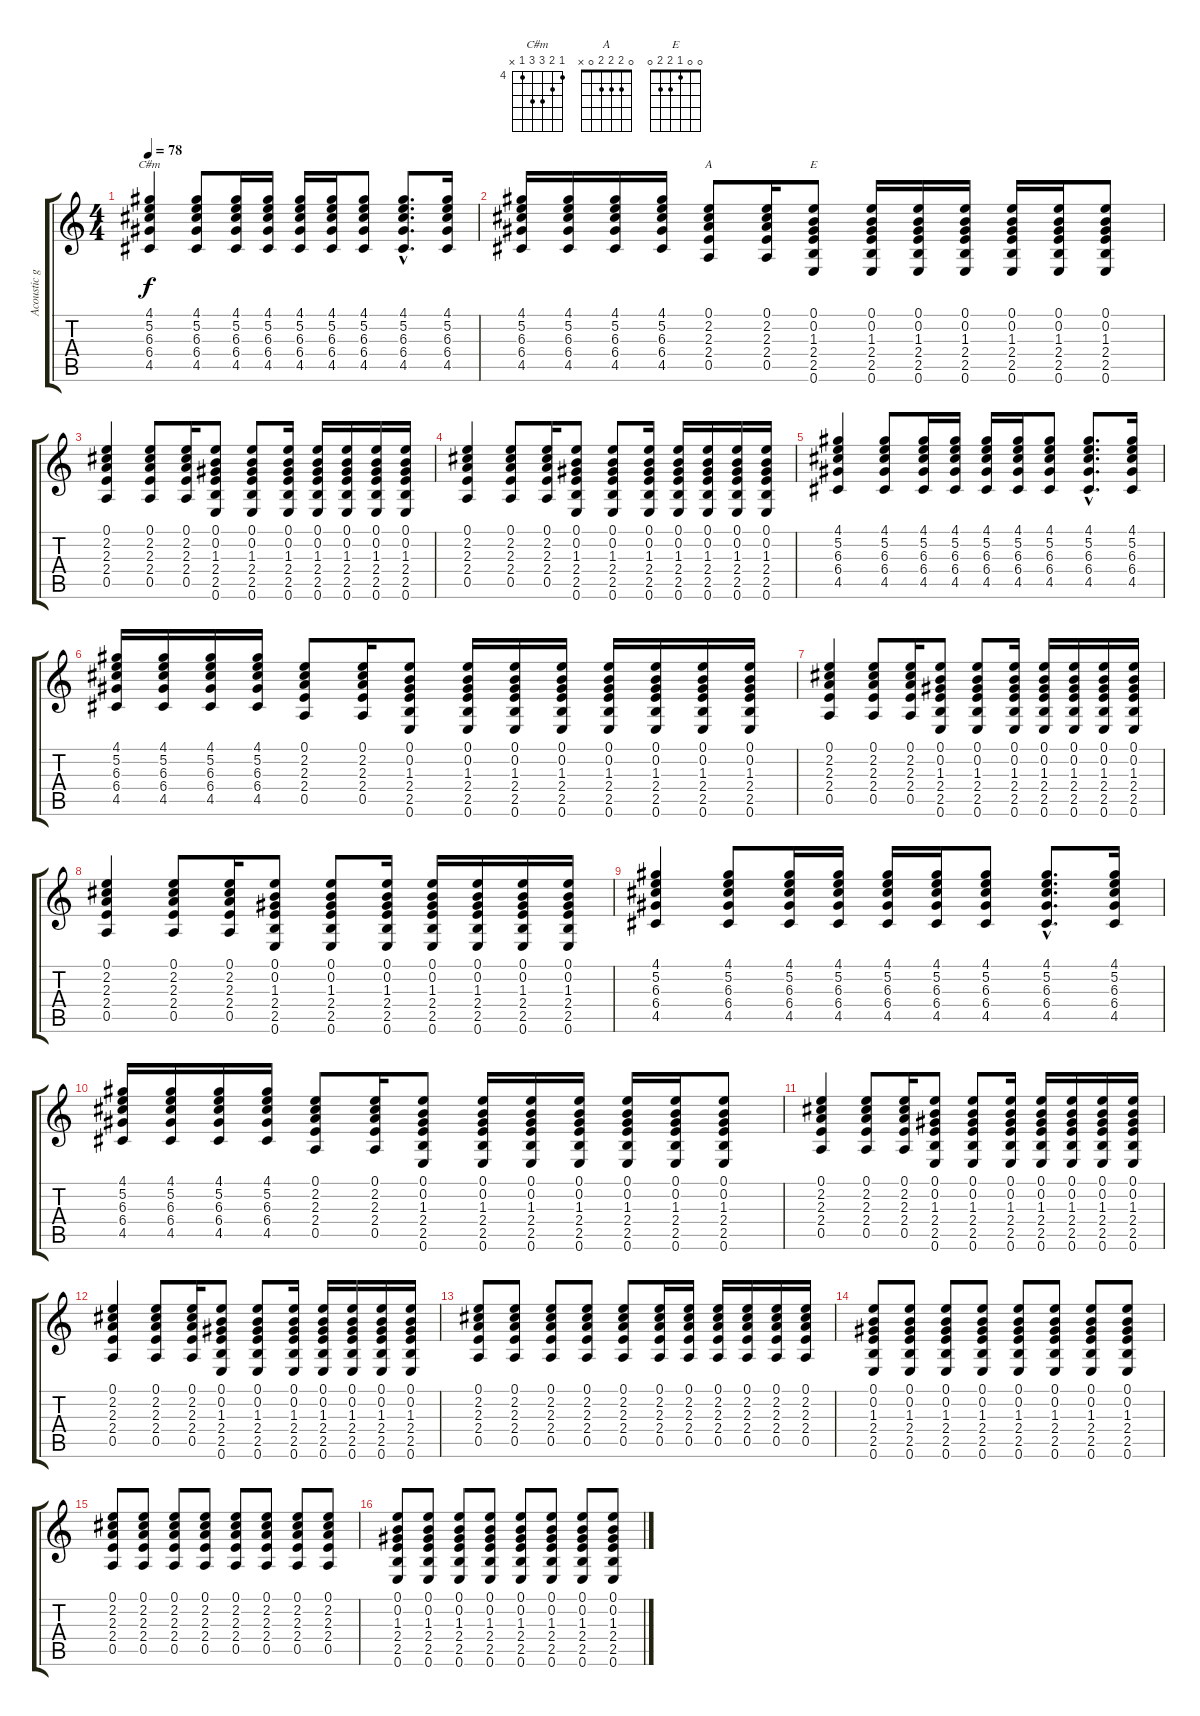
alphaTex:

\track ("Acoustic guitar" "Acoustic g") {instrument acousticguitarsteel}
\staff {score tabs}
\tuning (E4 B3 G3 D3 A2 E2) {hide}
\chord ("C#m" 4 5 6 6 4 x) {firstfret 4}
\chord ("A" 0 2 2 2 0 x)
\chord ("E" 0 0 1 2 2 0)
\ts (4 4)
\tempo 78
\clef g2
\ks c
(4.1 5.2 6.3 6.4 4.5).4{ch "C#m" dy f instrument acousticguitarsteel} (4.1 5.2 6.3 6.4 4.5).8 (4.1 5.2 6.3 6.4 4.5).16 (4.1 5.2 6.3 6.4 4.5).16 (4.1 5.2 6.3 6.4 4.5).16 (4.1 5.2 6.3 6.4 4.5).16 (4.1 5.2 6.3 6.4 4.5).8 (4.1{hac} 5.2{hac} 6.3{hac} 6.4{hac} 4.5{hac}).8{d} (4.1 5.2 6.3 6.4 4.5).16 |
(4.1 5.2 6.3 6.4 4.5).16 (4.1 5.2 6.3 6.4 4.5).16 (4.1 5.2 6.3 6.4 4.5).16 (4.1 5.2 6.3 6.4 4.5).16 (0.1 2.2 2.3 2.4 0.5).8{ch "A"} (0.1 2.2 2.3 2.4 0.5).16 (0.1 0.2 1.3 2.4 2.5 0.6).8{ch "E"} (0.1 0.2 1.3 2.4 2.5 0.6).16 (0.1 0.2 1.3 2.4 2.5 0.6).16 (0.1 0.2 1.3 2.4 2.5 0.6).16 (0.1 0.2 1.3 2.4 2.5 0.6).16 (0.1 0.2 1.3 2.4 2.5 0.6).16 (0.1 0.2 1.3 2.4 2.5 0.6).8 |
(0.1 2.2 2.3 2.4 0.5).4 (0.1 2.2 2.3 2.4 0.5).8 (0.1 2.2 2.3 2.4 0.5).16 (0.1 0.2 1.3 2.4 2.5 0.6).8 (0.1 0.2 1.3 2.4 2.5 0.6).8 (0.1 0.2 1.3 2.4 2.5 0.6).16 (0.1 0.2 1.3 2.4 2.5 0.6).16 (0.1 0.2 1.3 2.4 2.5 0.6).16 (0.1 0.2 1.3 2.4 2.5 0.6).16 (0.1 0.2 1.3 2.4 2.5 0.6).16 |
(0.1 2.2 2.3 2.4 0.5).4 (0.1 2.2 2.3 2.4 0.5).8 (0.1 2.2 2.3 2.4 0.5).16 (0.1 0.2 1.3 2.4 2.5 0.6).8 (0.1 0.2 1.3 2.4 2.5 0.6).8 (0.1 0.2 1.3 2.4 2.5 0.6).16 (0.1 0.2 1.3 2.4 2.5 0.6).16 (0.1 0.2 1.3 2.4 2.5 0.6).16 (0.1 0.2 1.3 2.4 2.5 0.6).16 (0.1 0.2 1.3 2.4 2.5 0.6).16 |
(4.1 5.2 6.3 6.4 4.5).4 (4.1 5.2 6.3 6.4 4.5).8 (4.1 5.2 6.3 6.4 4.5).16 (4.1 5.2 6.3 6.4 4.5).16 (4.1 5.2 6.3 6.4 4.5).16 (4.1 5.2 6.3 6.4 4.5).16 (4.1 5.2 6.3 6.4 4.5).8 (4.1{hac} 5.2{hac} 6.3{hac} 6.4{hac} 4.5{hac}).8{d} (4.1 5.2 6.3 6.4 4.5).16 |
(4.1 5.2 6.3 6.4 4.5).16 (4.1 5.2 6.3 6.4 4.5).16 (4.1 5.2 6.3 6.4 4.5).16 (4.1 5.2 6.3 6.4 4.5).16 (0.1 2.2 2.3 2.4 0.5).8 (0.1 2.2 2.3 2.4 0.5).16 (0.1 0.2 1.3 2.4 2.5 0.6).8 (0.1 0.2 1.3 2.4 2.5 0.6).16 (0.1 0.2 1.3 2.4 2.5 0.6).16 (0.1 0.2 1.3 2.4 2.5 0.6).16 (0.1 0.2 1.3 2.4 2.5 0.6).16 (0.1 0.2 1.3 2.4 2.5 0.6).16 (0.1 0.2 1.3 2.4 2.5 0.6).16 (0.1 0.2 1.3 2.4 2.5 0.6).16 |
(0.1 2.2 2.3 2.4 0.5).4 (0.1 2.2 2.3 2.4 0.5).8 (0.1 2.2 2.3 2.4 0.5).16 (0.1 0.2 1.3 2.4 2.5 0.6).8 (0.1 0.2 1.3 2.4 2.5 0.6).8 (0.1 0.2 1.3 2.4 2.5 0.6).16 (0.1 0.2 1.3 2.4 2.5 0.6).16 (0.1 0.2 1.3 2.4 2.5 0.6).16 (0.1 0.2 1.3 2.4 2.5 0.6).16 (0.1 0.2 1.3 2.4 2.5 0.6).16 |
(0.1 2.2 2.3 2.4 0.5).4 (0.1 2.2 2.3 2.4 0.5).8 (0.1 2.2 2.3 2.4 0.5).16 (0.1 0.2 1.3 2.4 2.5 0.6).8 (0.1 0.2 1.3 2.4 2.5 0.6).8 (0.1 0.2 1.3 2.4 2.5 0.6).16 (0.1 0.2 1.3 2.4 2.5 0.6).16 (0.1 0.2 1.3 2.4 2.5 0.6).16 (0.1 0.2 1.3 2.4 2.5 0.6).16 (0.1 0.2 1.3 2.4 2.5 0.6).16 |
(4.1 5.2 6.3 6.4 4.5).4 (4.1 5.2 6.3 6.4 4.5).8 (4.1 5.2 6.3 6.4 4.5).16 (4.1 5.2 6.3 6.4 4.5).16 (4.1 5.2 6.3 6.4 4.5).16 (4.1 5.2 6.3 6.4 4.5).16 (4.1 5.2 6.3 6.4 4.5).8 (4.1{hac} 5.2{hac} 6.3{hac} 6.4{hac} 4.5{hac}).8{d} (4.1 5.2 6.3 6.4 4.5).16 |
(4.1 5.2 6.3 6.4 4.5).16 (4.1 5.2 6.3 6.4 4.5).16 (4.1 5.2 6.3 6.4 4.5).16 (4.1 5.2 6.3 6.4 4.5).16 (0.1 2.2 2.3 2.4 0.5).8 (0.1 2.2 2.3 2.4 0.5).16 (0.1 0.2 1.3 2.4 2.5 0.6).8 (0.1 0.2 1.3 2.4 2.5 0.6).16 (0.1 0.2 1.3 2.4 2.5 0.6).16 (0.1 0.2 1.3 2.4 2.5 0.6).16 (0.1 0.2 1.3 2.4 2.5 0.6).16 (0.1 0.2 1.3 2.4 2.5 0.6).16 (0.1 0.2 1.3 2.4 2.5 0.6).8 |
(0.1 2.2 2.3 2.4 0.5).4 (0.1 2.2 2.3 2.4 0.5).8 (0.1 2.2 2.3 2.4 0.5).16 (0.1 0.2 1.3 2.4 2.5 0.6).8 (0.1 0.2 1.3 2.4 2.5 0.6).8 (0.1 0.2 1.3 2.4 2.5 0.6).16 (0.1 0.2 1.3 2.4 2.5 0.6).16 (0.1 0.2 1.3 2.4 2.5 0.6).16 (0.1 0.2 1.3 2.4 2.5 0.6).16 (0.1 0.2 1.3 2.4 2.5 0.6).16 |
(0.1 2.2 2.3 2.4 0.5).4 (0.1 2.2 2.3 2.4 0.5).8 (0.1 2.2 2.3 2.4 0.5).16 (0.1 0.2 1.3 2.4 2.5 0.6).8 (0.1 0.2 1.3 2.4 2.5 0.6).8 (0.1 0.2 1.3 2.4 2.5 0.6).16 (0.1 0.2 1.3 2.4 2.5 0.6).16 (0.1 0.2 1.3 2.4 2.5 0.6).16 (0.1 0.2 1.3 2.4 2.5 0.6).16 (0.1 0.2 1.3 2.4 2.5 0.6).16 |
(0.1 2.2 2.3 2.4 0.5).8 (0.1 2.2 2.3 2.4 0.5).8 (0.1 2.2 2.3 2.4 0.5).8 (0.1 2.2 2.3 2.4 0.5).8 (0.1 2.2 2.3 2.4 0.5).8 (0.1 2.2 2.3 2.4 0.5).16 (0.1 2.2 2.3 2.4 0.5).16 (0.1 2.2 2.3 2.4 0.5).16 (0.1 2.2 2.3 2.4 0.5).16 (0.1 2.2 2.3 2.4 0.5).16 (0.1 2.2 2.3 2.4 0.5).16 |
(0.1 0.2 1.3 2.4 2.5 0.6).8 (0.1 0.2 1.3 2.4 2.5 0.6).8 (0.1 0.2 1.3 2.4 2.5 0.6).8 (0.1 0.2 1.3 2.4 2.5 0.6).8 (0.1 0.2 1.3 2.4 2.5 0.6).8 (0.1 0.2 1.3 2.4 2.5 0.6).8 (0.1 0.2 1.3 2.4 2.5 0.6).8 (0.1 0.2 1.3 2.4 2.5 0.6).8 |
(0.1 2.2 2.3 2.4 0.5).8 (0.1 2.2 2.3 2.4 0.5).8 (0.1 2.2 2.3 2.4 0.5).8 (0.1 2.2 2.3 2.4 0.5).8 (0.1 2.2 2.3 2.4 0.5).8 (0.1 2.2 2.3 2.4 0.5).8 (0.1 2.2 2.3 2.4 0.5).8 (0.1 2.2 2.3 2.4 0.5).8 |
(0.1 0.2 1.3 2.4 2.5 0.6).8 (0.1 0.2 1.3 2.4 2.5 0.6).8 (0.1 0.2 1.3 2.4 2.5 0.6).8 (0.1 0.2 1.3 2.4 2.5 0.6).8 (0.1 0.2 1.3 2.4 2.5 0.6).8 (0.1 0.2 1.3 2.4 2.5 0.6).8 (0.1 0.2 1.3 2.4 2.5 0.6).8 (0.1 0.2 1.3 2.4 2.5 0.6).8
